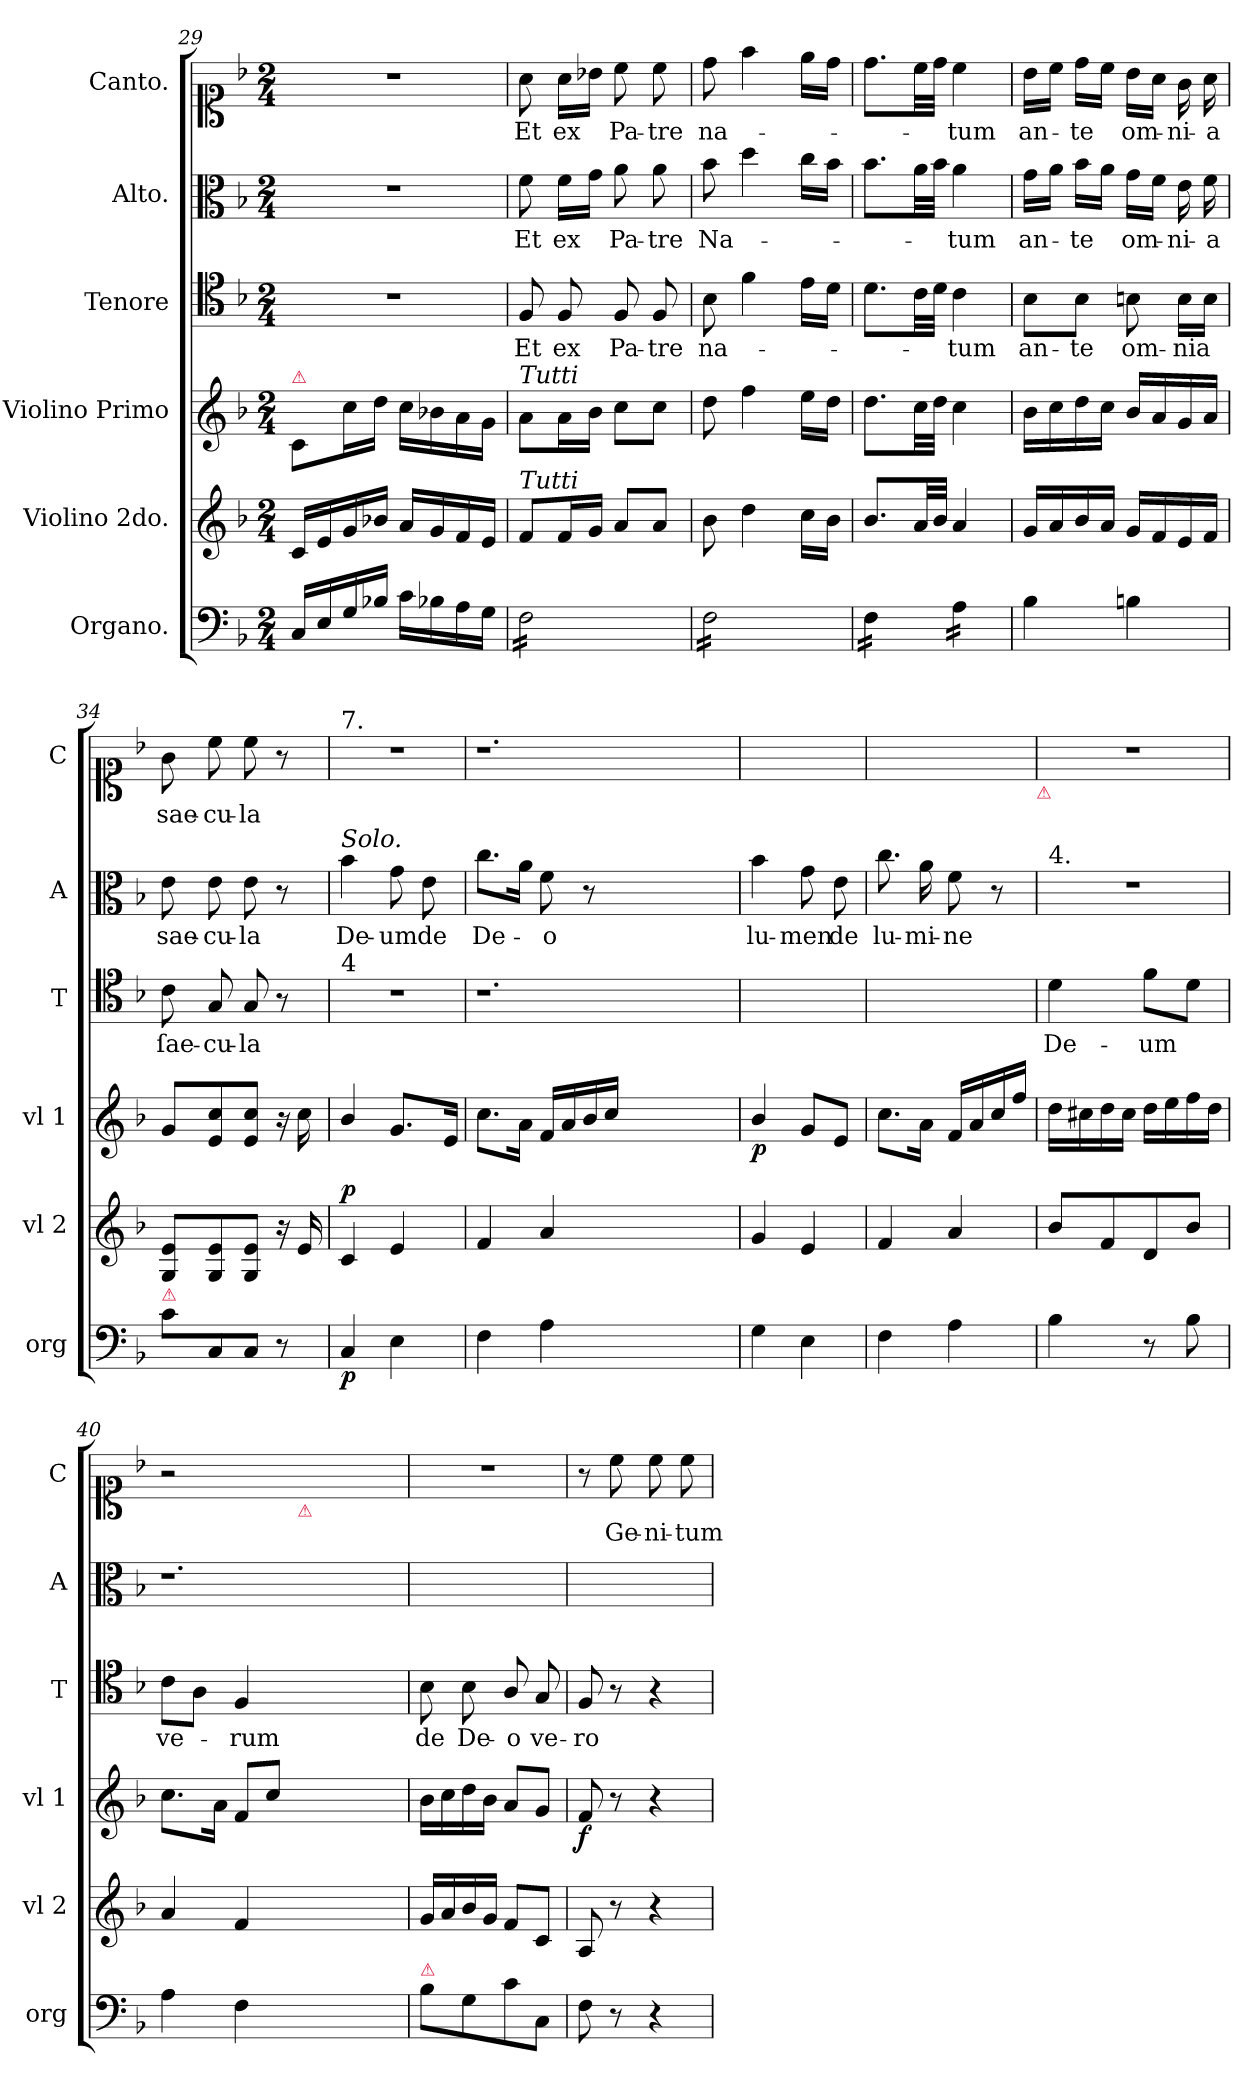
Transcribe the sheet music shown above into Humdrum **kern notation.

**kern	**dynam	**kern	**dynam	**kern	**dynam	**kern	**text	**kern	**text	**kern	**text
*part6	*part6	*part5	*part5	*part4	*part4	*part3	*part3	*part2	*part2	*part1	*part1
*staff6	*staff6	*staff5	*staff5	*staff4	*staff4	*staff3	*staff3	*staff2	*staff2	*staff1	*staff1
*I"Organo.	*	*I"Violino 2do.	*	*I"Violino Primo	*	*I"Tenore	*	*I"Alto.	*	*I"Canto.	*
*I'org	*	*I'vl 2	*	*I'vl 1	*	*I'T	*	*I'A	*	*I'C	*
*clefF4	*	*clefG2	*	*clefG2	*	*clefC4	*	*clefC3	*	*clefC1	*
*k[b-]	*	*k[b-]	*	*k[b-]	*	*k[b-]	*	*k[b-]	*	*k[b-]	*
*F:	*	*F:	*	*F:	*	*F:	*	*F:	*	*F:	*
*M2/4	*	*M2/4	*	*M2/4	*	*M2/4	*	*M2/4	*	*M2/4	*
=29	=29	=29	=29	=29	=29	=29	=29	=29	=29	=29	=29
!	!	!	!	!LO:TX:a:color=crimson:t=⚠	!	!	!	!	!	!	!
16C/LL	.	16c/LL	.	8c/L	.	2r	.	2r	.	2r	.
16E/	.	16e/	.	.	.	.	.	.	.	.	.
16G/	.	16g/	.	16cc\L	.	.	.	.	.	.	.
16B-X/JJ	.	16b-X/JJ	.	16dd\JJ	.	.	.	.	.	.	.
16c\LL	.	16a/LL	.	16cc\LL	.	.	.	.	.	.	.
16B-X\	.	16g/	.	16b-X\	.	.	.	.	.	.	.
16A\	.	16f/	.	16a\	.	.	.	.	.	.	.
16G\JJ	.	16e/JJ	.	16g\JJ	.	.	.	.	.	.	.
=30	=30	=30	=30	=30	=30	=30	=30	=30	=30	=30	=30
!	!	!	!	!LO:TX:a:i:t=Tutti	!	!	!	!	!	!	!
!	!	!LO:TX:a:i:t=Tutti	!	!	!	!	!	!	!	!	!
!LO:TX:a:i:t=Tutti	!	!	!	!	!	!	!	!	!	!	!
*tremolo	*	*	*	*	*	*	*	*	*	*	*
16F\LL	.	8f/L	.	8a\L	.	8F/	Et	8f\	Et	8a\	Et
16F\	.	.	.	.	.	.	.	.	.	.	.
16F\	.	16f/L	.	16a\L	.	8F/	ex	16f\LL	ex	16a\LL	ex
16F\	.	16g/JJ	.	16b-\JJ	.	.	.	16g\JJ	.	16b-X\JJ	.
16F\	.	8a/L	.	8cc\L	.	8F/	Pa-	8a\	Pa-	8cc\	Pa-
16F\	.	.	.	.	.	.	.	.	.	.	.
16F\	.	8a/J	.	8cc\J	.	8F/	-tre	8a\	-tre	8cc\	-tre
16F\JJ	.	.	.	.	.	.	.	.	.	.	.
=31	=31	=31	=31	=31	=31	=31	=31	=31	=31	=31	=31
16F\LL	.	8b-\	.	8dd\	.	8B-\	na-	8b-\	Na-	8dd\	na-
16F\	.	.	.	.	.	.	.	.	.	.	.
16F\	.	4dd\	.	4ff\	.	4f\	.	4dd\	.	4ff\	.
16F\	.	.	.	.	.	.	.	.	.	.	.
16F\	.	.	.	.	.	.	.	.	.	.	.
16F\	.	.	.	.	.	.	.	.	.	.	.
16F\	.	16cc\LL	.	16ee\LL	.	16e\LL	.	16cc\LL	.	16ee\LL	.
16F\JJ	.	16b-\JJ	.	16dd\JJ	.	16d\JJ	.	16b-\JJ	.	16dd\JJ	.
=32	=32	=32	=32	=32	=32	=32	=32	=32	=32	=32	=32
16F\LL	.	8.b-/L	.	8.dd\L	.	8.d\L	.	8.b-\L	.	8.dd\L	.
16F\	.	.	.	.	.	.	.	.	.	.	.
16F\	.	.	.	.	.	.	.	.	.	.	.
16F\JJ	.	32a/LL	.	32cc\LL	.	32c\LL	.	32a\LL	.	32cc\LL	.
.	.	32b-/JJJ	.	32dd\JJJ	.	32d\JJJ	.	32b-\JJJ	.	32dd\JJJ	.
16A\LL	.	4a/	.	4cc\	.	4c\	-tum	4a\	-tum	4cc\	-tum
16A\	.	.	.	.	.	.	.	.	.	.	.
16A\	.	.	.	.	.	.	.	.	.	.	.
16A\JJ	.	.	.	.	.	.	.	.	.	.	.
*Xtremolo	*	*	*	*	*	*	*	*	*	*	*
=33	=33	=33	=33	=33	=33	=33	=33	=33	=33	=33	=33
4B-\	.	16g/LL	.	16b-\LL	.	8B-\L	an-	16g\LL	an-	16b-\LL	an-
.	.	16a/	.	16cc\	.	.	.	16a\JJ	.	16cc\JJ	.
.	.	16b-/	.	16dd\	.	8B-\J	-te	16b-\LL	-te	16dd\LL	-te
.	.	16a/JJ	.	16cc\JJ	.	.	.	16a\JJ	.	16cc\JJ	.
4Bn\	.	16g/LL	.	16b-/LL	.	8Bn\	om-	16g\LL	om-	16b-\LL	om-
.	.	16f/	.	16a/	.	.	.	16f\JJ	.	16a\JJ	.
.	.	16e/	.	16g/	.	16B\LL	-nia	16e\	-ni-	16g\	-ni-
.	.	16f/JJ	.	16a/JJ	.	16B\JJ	.	16f\	-a	16a\	-a
=34	=34	=34	=34	=34	=34	=34	=34	=34	=34	=34	=34
!LO:TX:a:color=crimson:t=⚠	!	!	!	!	!	!	!	!	!	!	!
8c\L	.	8G/ 8e/L	.	8g/L	.	8c\	ſae-	8e\	sae-	8g\	sae-
8C/	.	8G/ 8e/	.	8e/ 8cc/	.	8G/	-cu-	8e\	-cu-	8cc\	-cu-
8C/J	.	8G/ 8e/J	.	8e/ 8cc/J	.	8G/	-la	8e\	-la	8cc\	-la
8r	.	16r	.	16r	.	8r	.	8r	.	8r	.
.	.	16e/	.	16cc\	.	.	.	.	.	.	.
=35	=35	=35	=35	=35	=35	=35	=35	=35	=35	=35	=35
!	!	!	!	!	!	!	!	!	!	!LO:TX:a:t=7.	!
!	!	!	!	!	!	!	!	!LO:TX:a:i:t=Solo.	!	!	!
!	!	!	!	!	!	!LO:TX:a:t=4	!	!	!	!	!
!	!LO:DY:b	!	!LO:DY:a	!	!	!	!	!	!	!	!
4C/	p	4c/	p	4b-/	.	2r	.	4b-\	De-	2r	.
4E\	.	4e/	.	8.g/L	.	.	.	8g\	-um	.	.
.	.	.	.	.	.	.	.	8e\	de	.	.
.	.	.	.	16e/Jk	.	.	.	.	.	.	.
=36	=36	=36	=36	=36	=36	=36	=36	=36	=36	=36	=36
4F\	.	4f/	.	8.cc\L	.	1.r	.	8.cc\L	De-	1.r	.
.	.	.	.	16a\Jk	.	.	.	16a\Jk	.	.	.
4A\	.	4a/	.	16f/LL	.	.	.	8f\	-o	.	.
.	.	.	.	16a/	.	.	.	.	.	.	.
.	.	.	.	16b-/	.	.	.	8r	.	.	.
.	.	.	.	16cc/JJ	.	.	.	.	.	.	.
1ryy	.	1ryy	.	1ryy	.	.	.	1ryy	.	.	.
=37	=37	=37	=37	=37	=37	=37	=37	=37	=37	=37	=37
!	!	!	!	!	!LO:DY:b	!	!	!	!	!	!
4G\	.	4g/	.	4b-/	p	2ryy	.	4b-\	lu-	2ryy	.
4E\	.	4e/	.	8g/L	.	.	.	8g\	-men	.	.
.	.	.	.	8e/J	.	.	.	8e\	de	.	.
=38	=38	=38	=38	=38	=38	=38	=38	=38	=38	=38	=38
4F\	.	4f/	.	8.cc\L	.	2ryy	.	8.cc\	lu-	2ryy	.
.	.	.	.	16a\Jk	.	.	.	16a\	-mi-	.	.
4A\	.	4a/	.	16f/LL	.	.	.	8f\	-ne	.	.
.	.	.	.	16a/	.	.	.	.	.	.	.
.	.	.	.	16cc/	.	.	.	8r	.	.	.
.	.	.	.	16ff/JJ	.	.	.	.	.	.	.
!	!	!	!	!	!	!	!	!	!	!LO:TX:b:color=crimson:t=⚠	!
=39	=39	=39	=39	=39	=39	=39	=39	=39	=39	=39	=39
!	!	!	!	!	!	!	!	!LO:TX:a:t=4.	!	!	!
4B-\	.	8b-/L	.	16dd\LL	.	4d\	De-	2r	.	2r	.
.	.	.	.	16cc#X\	.	.	.	.	.	.	.
.	.	8f/	.	16dd\	.	.	.	.	.	.	.
.	.	.	.	16cc#\JJ	.	.	.	.	.	.	.
8r	.	8d/	.	16dd\LL	.	8f\L	-um	.	.	.	.
.	.	.	.	16ee\	.	.	.	.	.	.	.
8B-\	.	8b-/J	.	16ff\	.	8d\J	.	.	.	.	.
.	.	.	.	16dd\JJ	.	.	.	.	.	.	.
=40	=40	=40	=40	=40	=40	=40	=40	=40	=40	=40	=40
4A\	.	4a/	.	8.cc\L	.	8c\L	ve-	1.r	.	2r	.
.	.	.	.	.	.	8A\J	.	.	.	.	.
.	.	.	.	16a\Jk	.	.	.	.	.	.	.
4F\	.	4f/	.	8f/L	.	4F/	-rum	.	.	.	.
.	.	.	.	8cc/J	.	.	.	.	.	.	.
!	!	!	!	!	!	!	!	!	!	!LO:TX:b:color=crimson:t=⚠	!
1ryy	.	1ryy	.	1ryy	.	1ryy	.	.	.	1ryy	.
=41	=41	=41	=41	=41	=41	=41	=41	=41	=41	=41	=41
!LO:TX:a:color=crimson:t=⚠	!	!	!	!	!	!	!	!	!	!	!
8B-\L	.	16g/LL	.	16b-\LL	.	8B-\	de	2ryy	.	2r	.
.	.	16a/	.	16cc\	.	.	.	.	.	.	.
8G\	.	16b-/	.	16dd\	.	8B-\	De-	.	.	.	.
.	.	16g/JJ	.	16b-\JJ	.	.	.	.	.	.	.
8c\	.	8f/L	.	8a/L	.	8A/	-o	.	.	.	.
8C/J	.	8c/J	.	8g/J	.	8G/	ve-	.	.	.	.
=42	=42	=42	=42	=42	=42	=42	=42	=42	=42	=42	=42
!	!	!	!	!	!LO:DY:b	!	!	!	!	!	!
8F\	.	8A/	.	8f/	f	8F/	-ro	2ryy	.	8r	.
8r	.	8r	.	8r	.	8r	.	.	.	8cc\	Ge-
4r	.	4r	.	4r	.	4r	.	.	.	8cc\	-ni-
.	.	.	.	.	.	.	.	.	.	8cc\	-tum
=	=	=	=	=	=	=	=	=	=	=	=
*-	*-	*-	*-	*-	*-	*-	*-	*-	*-	*-	*-
